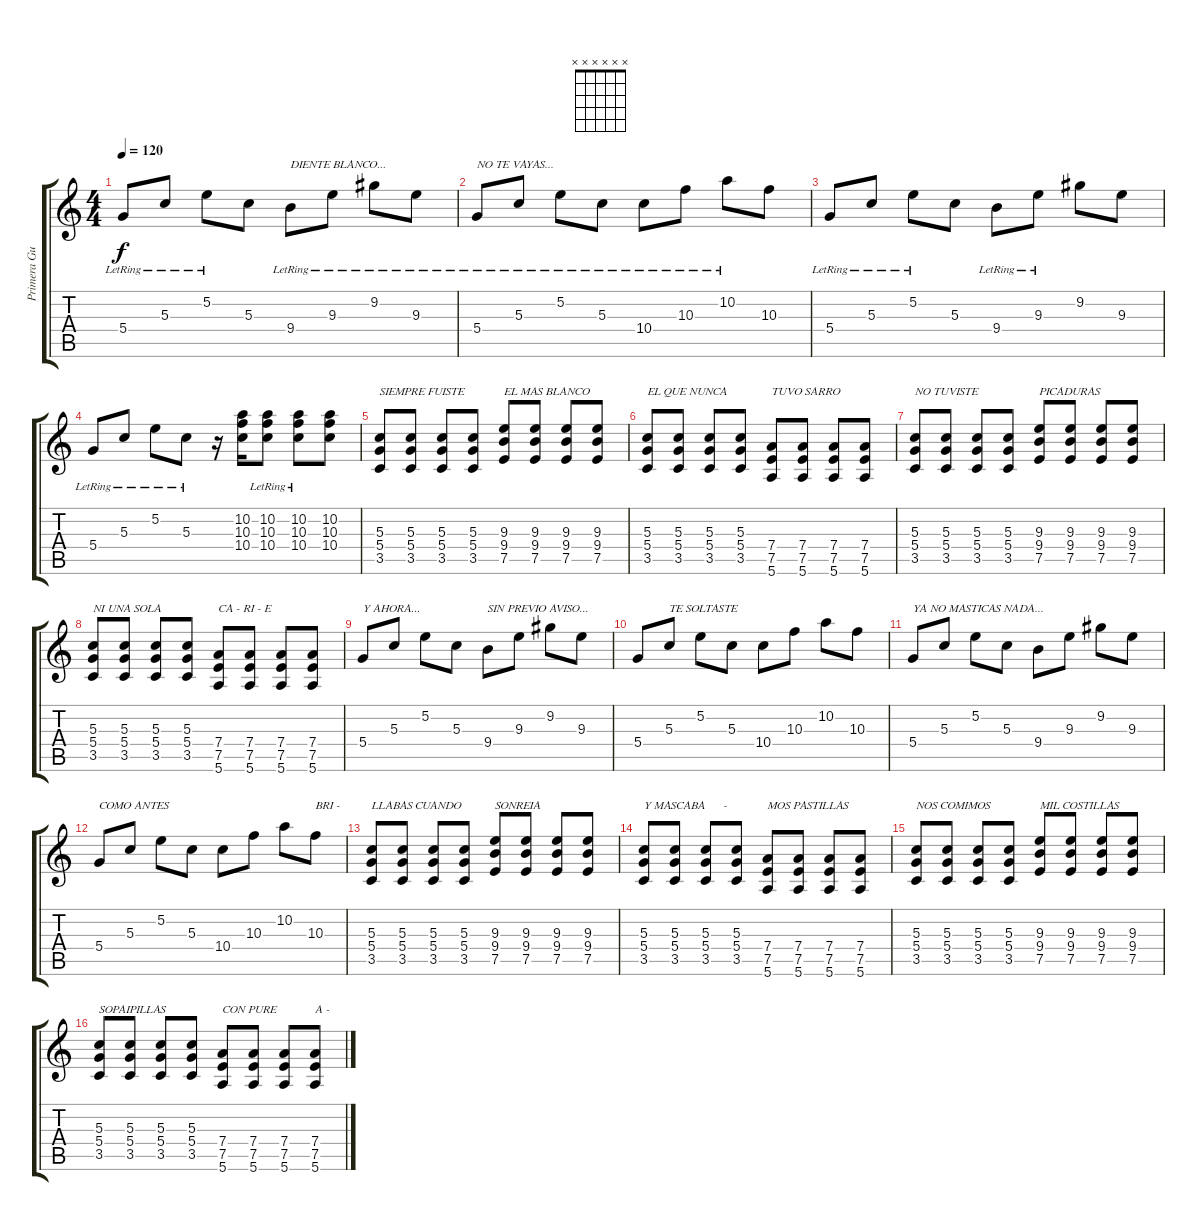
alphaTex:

\track ("Primera Guitarra" "Primera Gu") {instrument acousticguitarsteel}
\staff {score tabs}
\tuning (E4 B3 G3 D3 A2 E2) {hide}
\chord ("" x x x x x x)
\ts (4 4)
\tempo 120
\clef g2
\ks c
5.4{lr}.8{ch "" dy f instrument acousticguitarsteel} 5.3{lr}.8 5.2{lr}.8 5.3.8 9.4{lr}.8{txt "DIENTE BLANCO..."} 9.3{lr}.8 9.2{lr}.8 9.3{lr}.8 |
5.4{lr}.8{txt "NO TE VAYAS..."} 5.3{lr}.8 5.2{lr}.8 5.3{lr}.8 10.4{lr}.8 10.3{lr}.8 10.2{lr}.8 10.3.8 |
5.4{lr}.8 5.3{lr}.8 5.2{lr}.8 5.3.8 9.4{lr}.8 9.3{lr}.8 9.2.8 9.3.8 |
5.4{lr}.8 5.3{lr}.8 5.2{lr}.8 5.3{lr}.8 r.16 (10.2 10.3 10.4).16 (10.2 10.3{lr} 10.4).8 (10.2{lr} 10.3 10.4).8 (10.2 10.3 10.4).8 |
(5.3 5.4 3.5).8{txt "SIEMPRE FUISTE"} (5.3 5.4 3.5).8 (5.3 5.4 3.5).8 (5.3 5.4 3.5).8 (9.3 9.4 7.5).8{txt "EL MAS BLANCO"} (9.3 9.4 7.5).8 (9.3 9.4 7.5).8 (9.3 9.4 7.5).8 |
(5.3 5.4 3.5).8{txt "EL QUE NUNCA"} (5.3 5.4 3.5).8 (5.3 5.4 3.5).8 (5.3 5.4 3.5).8 (7.4 7.5 5.6).8{txt "TUVO SARRO"} (7.4 7.5 5.6).8 (7.4 7.5 5.6).8 (7.4 7.5 5.6).8 |
(5.3 5.4 3.5).8{txt "NO TUVISTE"} (5.3 5.4 3.5).8 (5.3 5.4 3.5).8 (5.3 5.4 3.5).8 (9.3 9.4 7.5).8{txt "PICADURAS"} (9.3 9.4 7.5).8 (9.3 9.4 7.5).8 (9.3 9.4 7.5).8 |
(5.3 5.4 3.5).8{txt "NI UNA SOLA"} (5.3 5.4 3.5).8 (5.3 5.4 3.5).8 (5.3 5.4 3.5).8 (7.4 7.5 5.6).8{txt "CA - RI - E"} (7.4 7.5 5.6).8 (7.4 7.5 5.6).8 (7.4 7.5 5.6).8 |
5.4.8{txt "Y AHORA..."} 5.3.8 5.2.8 5.3.8 9.4.8{txt "SIN PREVIO AVISO..."} 9.3.8 9.2.8 9.3.8 |
5.4.8 5.3.8{txt "TE SOLTASTE"} 5.2.8 5.3.8 10.4.8 10.3.8 10.2.8 10.3.8 |
5.4.8{txt "YA NO MASTICAS NADA..."} 5.3.8 5.2.8 5.3.8 9.4.8 9.3.8 9.2.8 9.3.8 |
5.4.8{txt "COMO ANTES"} 5.3.8 5.2.8 5.3.8 10.4.8 10.3.8 10.2.8 10.3.8{txt "BRI -"} |
(5.3 5.4 3.5).8{txt "LLABAS CUANDO"} (5.3 5.4 3.5).8 (5.3 5.4 3.5).8 (5.3 5.4 3.5).8 (9.3 9.4 7.5).8{txt "SONREIA"} (9.3 9.4 7.5).8 (9.3 9.4 7.5).8 (9.3 9.4 7.5).8 |
(5.3 5.4 3.5).8{txt "Y MASCABA      -"} (5.3 5.4 3.5).8 (5.3 5.4 3.5).8 (5.3 5.4 3.5).8 (7.4 7.5 5.6).8{txt "MOS PASTILLAS"} (7.4 7.5 5.6).8 (7.4 7.5 5.6).8 (7.4 7.5 5.6).8 |
(5.3 5.4 3.5).8{txt "NOS COMIMOS"} (5.3 5.4 3.5).8 (5.3 5.4 3.5).8 (5.3 5.4 3.5).8 (9.3 9.4 7.5).8{txt "MIL COSTILLAS"} (9.3 9.4 7.5).8 (9.3 9.4 7.5).8 (9.3 9.4 7.5).8 |
(5.3 5.4 3.5).8{txt "SOPAIPILLAS"} (5.3 5.4 3.5).8 (5.3 5.4 3.5).8 (5.3 5.4 3.5).8 (7.4 7.5 5.6).8{txt "CON PURE"} (7.4 7.5 5.6).8 (7.4 7.5 5.6).8 (7.4 7.5 5.6).8{txt "A -"}
